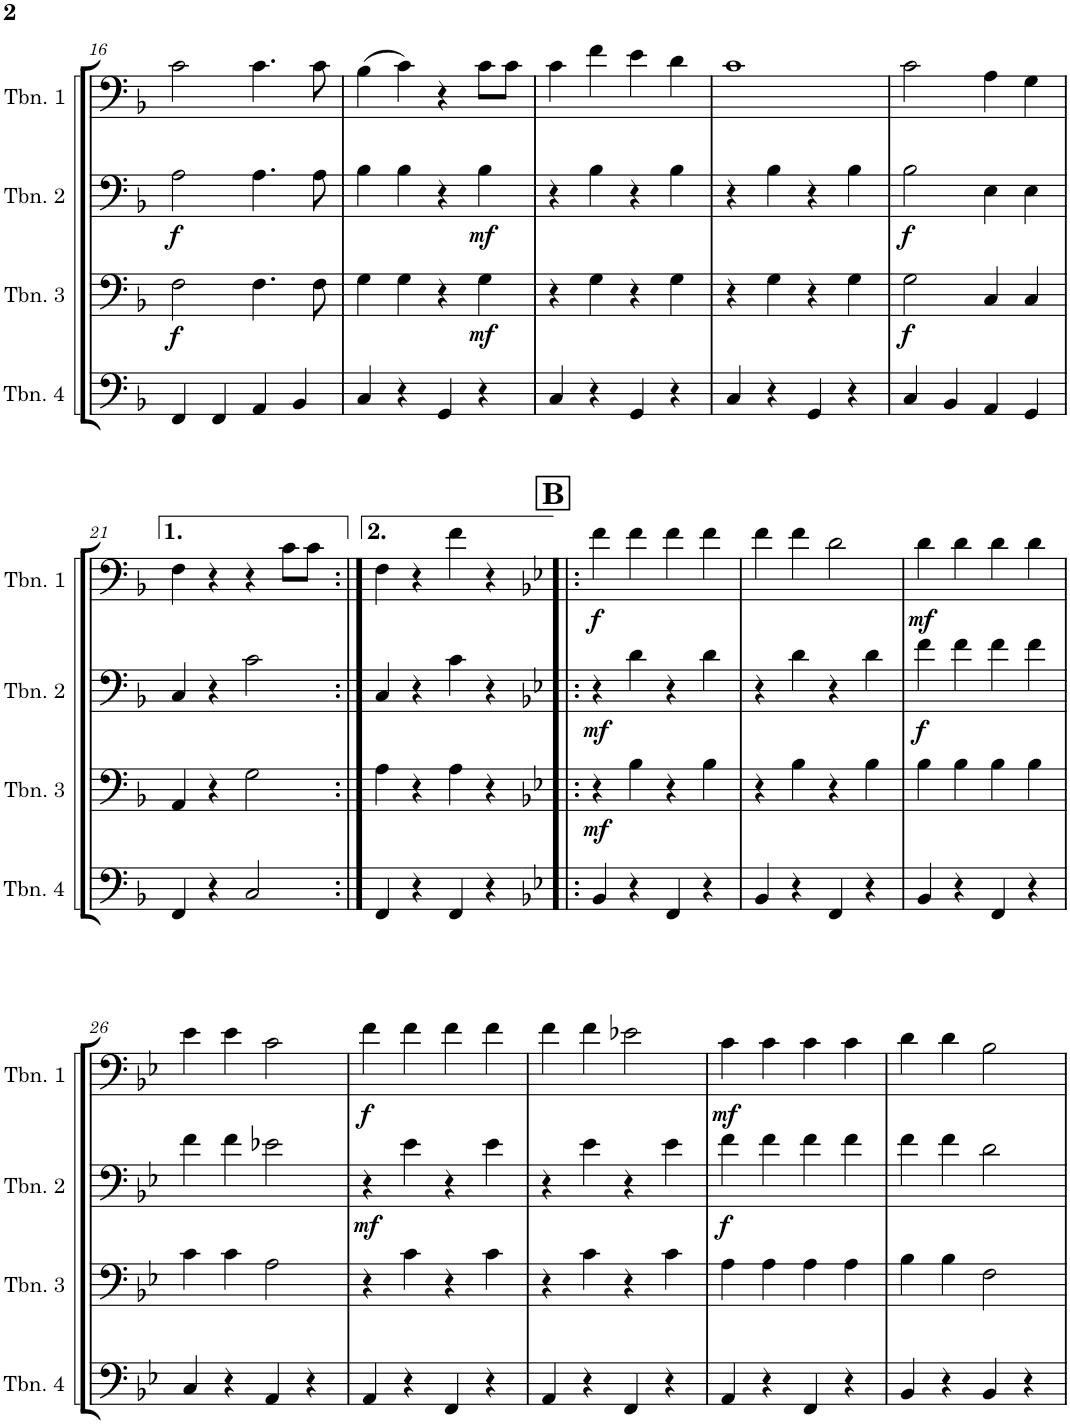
**kern	**kern	**dynam	**kern	**dynam	**kern	**dynam
*part4	*part3	*part3	*part2	*part2	*part1	*part1
*staff4	*staff3	*staff3	*staff2	*staff2	*staff1	*staff1
*I"Trombone 4	*I"Trombone 3	*	*I"Trombone 2	*	*I"Trombone 1	*
*I'Tbn. 4	*I'Tbn. 3	*	*I'Tbn. 2	*	*I'Tbn. 1	*
!!LO:PB:g=z
*clefF4	*clefF4	*	*clefF4	*	*clefF4	*
*k[b-]	*k[b-]	*	*k[b-]	*	*k[b-]	*
*M2/2	*M2/2	*	*M2/2	*	*M2/2	*
*met(c|)	*met(c|)	*	*met(c|)	*	*met(c|)	*
=16	=16	=16	=16	=16	=16	=16
!	!	!LO:DY:b	!	!LO:DY:b	!	!
4FF/	2F\	f	2A\	f	2c\	.
4FF/	.	.	.	.	.	.
4AA/	4.F\	.	4.A\	.	4.c\	.
4BB-/	.	.	.	.	.	.
.	8F\	.	8A\	.	8c\	.
=17	=17	=17	=17	=17	=17	=17
4C/	4G\	.	4B-\	.	(4B-\	.
4r	4G\	.	4B-\	.	4c\)	.
4GG/	4r	.	4r	.	4r	.
!	!	!LO:DY:b	!	!LO:DY:b	!	!
4r	4G\	mf	4B-\	mf	8c\L	.
.	.	.	.	.	8c\J	.
=18	=18	=18	=18	=18	=18	=18
4C/	4r	.	4r	.	4c\	.
4r	4G\	.	4B-\	.	4f\	.
4GG/	4r	.	4r	.	4e\	.
4r	4G\	.	4B-\	.	4d\	.
=19	=19	=19	=19	=19	=19	=19
4C/	4r	.	4r	.	1c	.
4r	4G\	.	4B-\	.	.	.
4GG/	4r	.	4r	.	.	.
4r	4G\	.	4B-\	.	.	.
=20	=20	=20	=20	=20	=20	=20
!	!	!LO:DY:b	!	!LO:DY:b	!	!
4C/	2G\	f	2B-\	f	2c\	.
4BB-/	.	.	.	.	.	.
4AA/	4C/	.	4E\	.	4A\	.
4GG/	4C/	.	4E\	.	4G\	.
!!LO:LB:g=z
=21	=21	=21	=21	=21	=21	=21
4FF/	4AA/	.	4C/	.	4F\	.
4r	4r	.	4r	.	4r	.
2C/	2G\	.	2c\	.	4r	.
.	.	.	.	.	8c\L	.
.	.	.	.	.	8c\J	.
=22:|!	=22:|!	=22:|!	=22:|!	=22:|!	=22:|!	=22:|!
4FF/	4A\	.	4C/	.	4F\	.
4r	4r	.	4r	.	4r	.
4FF/	4A\	.	4c\	.	4f\	.
4r	4r	.	4r	.	4r	.
!!LO:REH:place=s1:a:B:cj:fs=14:t=B
=23!|:	=23!|:	=23!|:	=23!|:	=23!|:	=23!|:	=23!|:
*k[b-e-]	*k[b-e-]	*	*k[b-e-]	*	*k[b-e-]	*
!	!	!LO:DY:b	!	!LO:DY:b	!	!LO:DY:b
4BB-/	4r	mf	4r	mf	4f\	f
4r	4B-\	.	4d\	.	4f\	.
4FF/	4r	.	4r	.	4f\	.
4r	4B-\	.	4d\	.	4f\	.
=24	=24	=24	=24	=24	=24	=24
4BB-/	4r	.	4r	.	4f\	.
4r	4B-\	.	4d\	.	4f\	.
4FF/	4r	.	4r	.	2d\	.
4r	4B-\	.	4d\	.	.	.
=25	=25	=25	=25	=25	=25	=25
!	!	!	!	!LO:DY:b	!	!LO:DY:b
4BB-/	4B-\	.	4f\	f	4d\	mf
4r	4B-\	.	4f\	.	4d\	.
4FF/	4B-\	.	4f\	.	4d\	.
4r	4B-\	.	4f\	.	4d\	.
!!LO:LB:g=z
=26	=26	=26	=26	=26	=26	=26
4C/	4c\	.	4f\	.	4e-\	.
4r	4c\	.	4f\	.	4e-\	.
4AA/	2A\	.	2e-X\	.	2c\	.
4r	.	.	.	.	.	.
=27	=27	=27	=27	=27	=27	=27
!	!	!	!	!LO:DY:b	!	!LO:DY:b
4AA/	4r	.	4r	mf	4f\	f
4r	4c\	.	4e-\	.	4f\	.
4FF/	4r	.	4r	.	4f\	.
4r	4c\	.	4e-\	.	4f\	.
=28	=28	=28	=28	=28	=28	=28
4AA/	4r	.	4r	.	4f\	.
4r	4c\	.	4e-\	.	4f\	.
4FF/	4r	.	4r	.	2e-X\	.
4r	4c\	.	4e-\	.	.	.
=29	=29	=29	=29	=29	=29	=29
!	!	!	!	!LO:DY:b	!	!LO:DY:b
4AA/	4A\	.	4f\	f	4c\	mf
4r	4A\	.	4f\	.	4c\	.
4FF/	4A\	.	4f\	.	4c\	.
4r	4A\	.	4f\	.	4c\	.
=30	=30	=30	=30	=30	=30	=30
4BB-/	4B-\	.	4f\	.	4d\	.
4r	4B-\	.	4f\	.	4d\	.
4BB-/	2F\	.	2d\	.	2B-\	.
4r	.	.	.	.	.	.
=	=	=	=	=	=	=
*-	*-	*-	*-	*-	*-	*-
